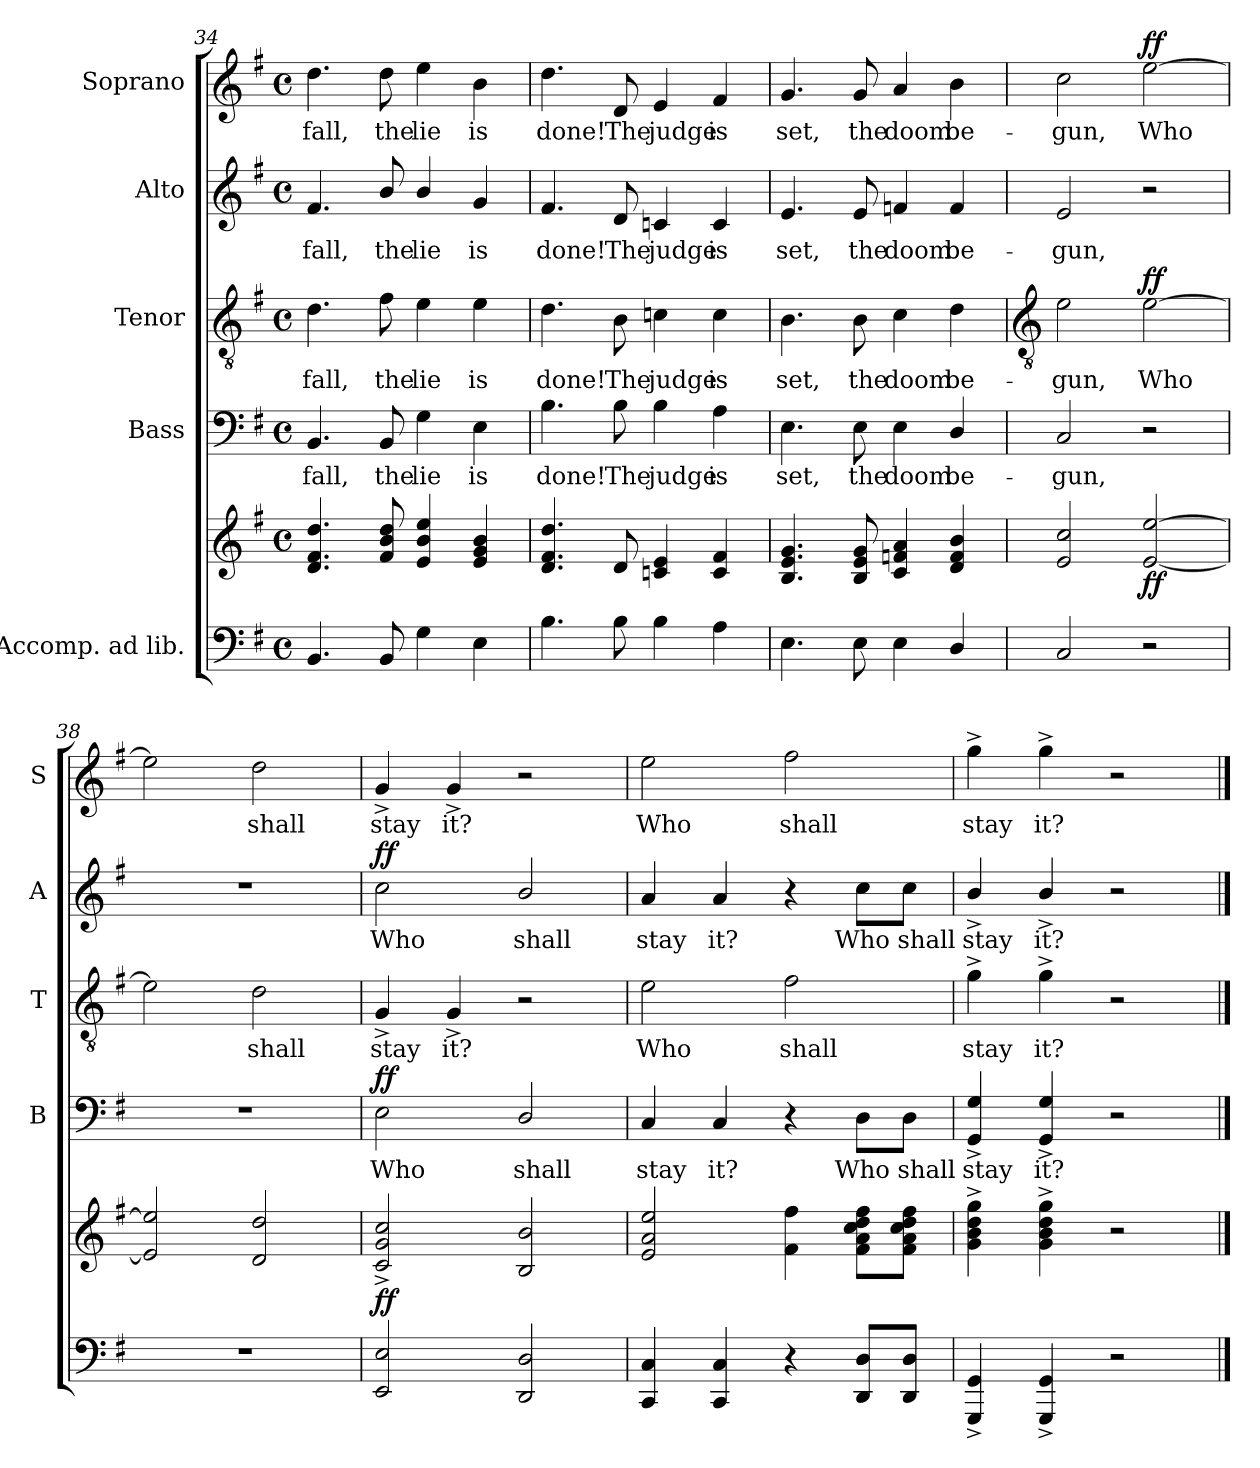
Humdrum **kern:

**kern	**kern	**dynam	**kern	**text	**dynam	**kern	**text	**dynam	**kern	**text	**dynam	**kern	**text	**dynam
*part5	*part5	*part5	*part4	*part4	*part4	*part3	*part3	*part3	*part2	*part2	*part2	*part1	*part1	*part1
*staff6	*staff5	*staff5/6	*staff4	*staff4	*staff4	*staff3	*staff3	*staff3	*staff2	*staff2	*staff2	*staff1	*staff1	*staff1
*I"Accomp. ad lib.	*	*	*I"Bass	*	*	*I"Tenor	*	*	*I"Alto	*	*	*I"Soprano	*	*
*	*	*	*I'B	*	*	*I'T	*	*	*I'A	*	*	*I'S	*	*
*clefF4	*clefG2	*	*clefF4	*	*	*clefGv2	*	*	*clefG2	*	*	*clefG2	*	*
*k[f#]	*k[f#]	*	*k[f#]	*	*	*k[f#]	*	*	*k[f#]	*	*	*k[f#]	*	*
*G:	*G:	*	*G:	*	*	*G:	*	*	*G:	*	*	*G:	*	*
*M4/4	*M4/4	*	*M4/4	*	*	*M4/4	*	*	*M4/4	*	*	*M4/4	*	*
*met(c)	*met(c)	*	*met(c)	*	*	*met(c)	*	*	*met(c)	*	*	*met(c)	*	*
=34	=34	=34	=34	=34	=34	=34	=34	=34	=34	=34	=34	=34	=34	=34
!	!	!	!	!LO:LY:b	!	!	!LO:LY:b	!	!	!LO:LY:b	!	!	!LO:LY:b	!
4.BB	4.d 4.f# 4.dd	.	4.BB	fall,	.	4.d	fall,	.	4.f#	fall,	.	4.dd	fall,	.
!	!	!	!	!LO:LY:b	!	!	!LO:LY:b	!	!	!LO:LY:b	!	!	!LO:LY:b	!
8BB	8f# 8b 8dd	.	8BB	the	.	8f#	the	.	8b/	the	.	8dd	the	.
!	!	!	!	!LO:LY:b	!	!	!LO:LY:b	!	!	!LO:LY:b	!	!	!LO:LY:b	!
4G	4e 4b 4ee	.	4G	lie	.	4e	lie	.	4b/	lie	.	4ee	lie	.
!	!	!	!	!LO:LY:b	!	!	!LO:LY:b	!	!	!LO:LY:b	!	!	!LO:LY:b	!
4E	4e 4g 4b	.	4E	is	.	4e	is	.	4g	is	.	4b	is	.
=35	=35	=35	=35	=35	=35	=35	=35	=35	=35	=35	=35	=35	=35	=35
!	!	!	!	!LO:LY:b	!	!	!LO:LY:b	!	!	!LO:LY:b	!	!	!LO:LY:b	!
4.B	4.d 4.f# 4.dd	.	4.B	done!	.	4.d	done!	.	4.f#	done!	.	4.dd	done!	.
!	!	!	!	!LO:LY:b	!	!	!LO:LY:b	!	!	!LO:LY:b	!	!	!LO:LY:b	!
8B	8d	.	8B	The	.	8B	The	.	8d	The	.	8d	The	.
!	!	!	!	!LO:LY:b	!	!	!LO:LY:b	!	!	!LO:LY:b	!	!	!LO:LY:b	!
4B	4cn 4e	.	4B	judge	.	4cn	judge	.	4cn	judge	.	4e	judge	.
!	!	!	!	!LO:LY:b	!	!	!LO:LY:b	!	!	!LO:LY:b	!	!	!LO:LY:b	!
4A	4c 4f#	.	4A	is	.	4c	is	.	4c	is	.	4f#	is	.
=36	=36	=36	=36	=36	=36	=36	=36	=36	=36	=36	=36	=36	=36	=36
!	!	!	!	!LO:LY:b	!	!	!LO:LY:b	!	!	!LO:LY:b	!	!	!LO:LY:b	!
4.E	4.B 4.e 4.g	.	4.E	set,	.	4.B	set,	.	4.e	set,	.	4.g	set,	.
!	!	!	!	!LO:LY:b	!	!	!LO:LY:b	!	!	!LO:LY:b	!	!	!LO:LY:b	!
8E	8B 8e 8g	.	8E	the	.	8B	the	.	8e	the	.	8g	the	.
!	!	!	!	!LO:LY:b	!	!	!LO:LY:b	!	!	!LO:LY:b	!	!	!LO:LY:b	!
4E	4c 4fn 4a	.	4E	doom	.	4c	doom	.	4fn	doom	.	4a	doom	.
!	!	!	!	!LO:LY:b	!	!	!LO:LY:b	!	!	!LO:LY:b	!	!	!LO:LY:b	!
4D/	4d 4f 4b	.	4D/	be-	.	4d	be-	.	4f	be-	.	4b	be-	.
!!LO:LB:g=z
=37	=37	=37	=37	=37	=37	=37	=37	=37	=37	=37	=37	=37	=37	=37
*	*	*	*	*	*	*clefGv2	*	*	*	*	*	*	*	*
!	!	!	!	!LO:LY:b	!	!	!LO:LY:b	!	!	!LO:LY:b	!	!	!LO:LY:b	!
2C	2e 2cc	.	2C	-gun,	.	2e	-gun,	.	2e	-gun,	.	2cc	-gun,	.
!	!	!LO:DY:b	!	!	!	!	!LO:LY:b	!LO:DY:b	!	!	!	!	!LO:LY:b	!LO:DY:b
2r	[2e [2ee	ff	2r	.	.	[2e	Who	ff	2r	.	.	[2ee	Who	ff
=38	=38	=38	=38	=38	=38	=38	=38	=38	=38	=38	=38	=38	=38	=38
1r	2e] 2ee]	.	1r	.	.	2e]	.	.	1r	.	.	2ee]	.	.
!	!	!	!	!	!	!	!LO:LY:b	!	!	!	!	!	!LO:LY:b	!
.	2d 2dd	.	.	.	.	2d	shall	.	.	.	.	2dd	shall	.
=39	=39	=39	=39	=39	=39	=39	=39	=39	=39	=39	=39	=39	=39	=39
!	!	!LO:DY:a=2	!	!LO:LY:b	!LO:DY:b	!	!LO:LY:b	!	!	!LO:LY:b	!LO:DY:b	!	!LO:LY:b	!
2EE 2E	2c^ 2g^ 2cc^	ff	2E	Who	ff	4G^	stay	.	2cc	Who	ff	4g^	stay	.
!	!	!	!	!	!	!	!LO:LY:b	!	!	!	!	!	!LO:LY:b	!
.	.	.	.	.	.	4G^	it?	.	.	.	.	4g^	it?	.
!	!	!	!	!LO:LY:b	!	!	!	!	!	!LO:LY:b	!	!	!	!
2DD/ 2D/	2B 2b	.	2D/	shall	.	2r	.	.	2b/	shall	.	2r	.	.
=40	=40	=40	=40	=40	=40	=40	=40	=40	=40	=40	=40	=40	=40	=40
!	!	!	!	!LO:LY:b	!	!	!LO:LY:b	!	!	!LO:LY:b	!	!	!LO:LY:b	!
4CC 4C	2e 2a 2ee	.	4C	stay	.	2e	Who	.	4a	stay	.	2ee	Who	.
!	!	!	!	!LO:LY:b	!	!	!	!	!	!LO:LY:b	!	!	!	!
4CC 4C	.	.	4C	it?	.	.	.	.	4a	it?	.	.	.	.
!	!	!	!	!	!	!	!LO:LY:b	!	!	!	!	!	!LO:LY:b	!
4r	4f# 4ff#	.	4r	.	.	2f#	shall	.	4r	.	.	2ff#	shall	.
!	!	!	!	!LO:LY:b	!	!	!	!	!	!LO:LY:b	!	!	!	!
8DD 8DL	8f# 8a 8cc 8dd 8ff#L	.	8D\L	Who	.	.	.	.	8cc\L	Who	.	.	.	.
!	!	!	!	!LO:LY:b	!	!	!	!	!	!LO:LY:b	!	!	!	!
8DD 8DJ	8f# 8a 8cc 8dd 8ff#J	.	8D\J	shall	.	.	.	.	8cc\J	shall	.	.	.	.
=41	=41	=41	=41	=41	=41	=41	=41	=41	=41	=41	=41	=41	=41	=41
!	!	!	!	!LO:LY:b	!	!	!LO:LY:b	!	!	!LO:LY:b	!	!	!LO:LY:b	!
4GGG/^ 4GG/^	4g^ 4b^ 4dd^ 4gg^	.	4GG/^ 4G/^	stay	.	4g^	stay	.	4b^/	stay	.	4gg^	stay	.
!	!	!	!	!LO:LY:b	!	!	!LO:LY:b	!	!	!LO:LY:b	!	!	!LO:LY:b	!
4GGG/^ 4GG/^	4g^ 4b^ 4dd^ 4gg^	.	4GG/^ 4G/^	it?	.	4g^	it?	.	4b^/	it?	.	4gg^	it?	.
2r	2r	.	2r	.	.	2r	.	.	2r	.	.	2r	.	.
==	==	==	==	==	==	==	==	==	==	==	==	==	==	==
*-	*-	*-	*-	*-	*-	*-	*-	*-	*-	*-	*-	*-	*-	*-
